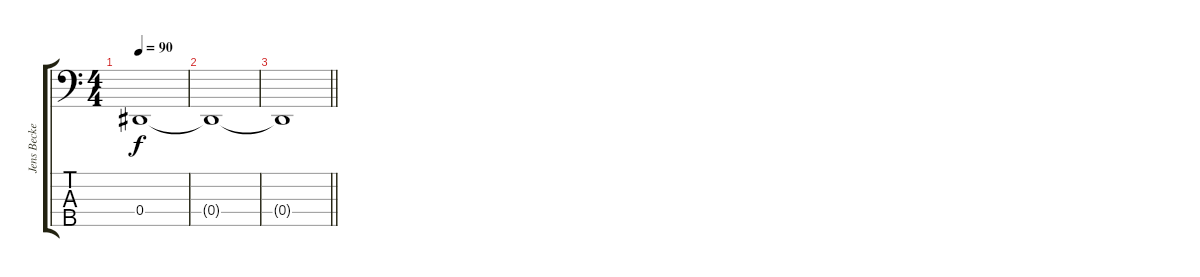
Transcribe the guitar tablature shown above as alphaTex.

\track ("Jens Becker" "Jens Becke") {instrument electricbasspick}
\staff {score tabs}
\tuning (Gb2 Db2 Ab1 Eb1 Bb0) {hide}
\ts (4 4)
\tempo 90
\clef f4
\ks c
0.4{t}.1{dy f} |
0.4{t}.1 |
\barLineRight lightlight
0.4{t}.1
